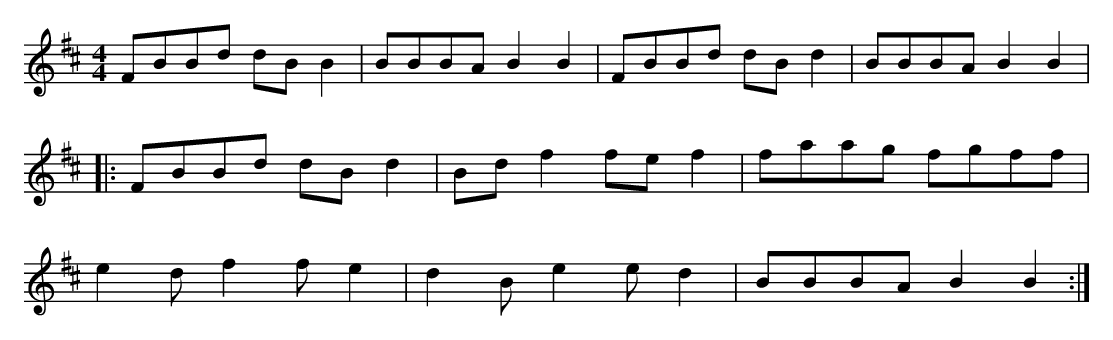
X:1
M:4/4
K:Bmin
FBBd dBB2|BBBA B2B2|FBBd dBd2|BBBA B2B2|
|:FBBd dBd2|Bdf2 fef2|faag fgff|
e2 df2 fe2|d2 Be2 ed2|BBBA B2B2:|
